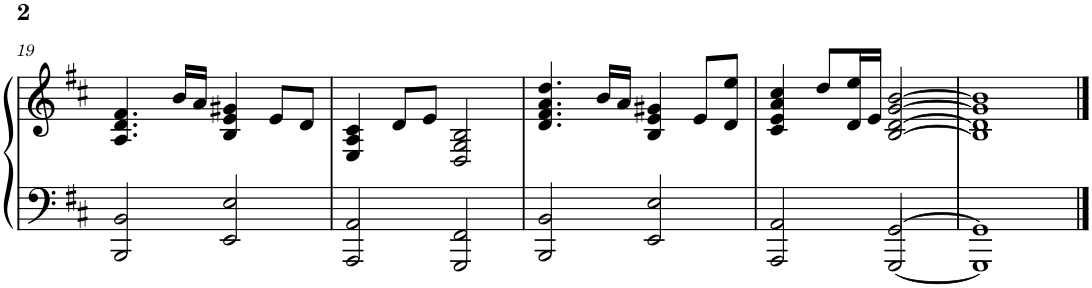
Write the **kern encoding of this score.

**kern	**kern
*part1	*part1
*staff2	*staff1
*I"Piano	*
*I'Pno	*
!!LO:PB:g=z
*clefF4	*clefG2
*k[f#c#]	*k[f#c#]
*M4/4	*M4/4
=19	=19
2BBB/ 2BB/	4.A/ 4.d/ 4.f#/
.	16b/LL
.	16a/JJ
2EE/ 2E/	4B/ 4e/ 4g#X/
.	8e/L
.	8d/J
=20	=20
2AAA/ 2AA/	4E/ 4A/ 4c#/
.	8d/L
.	8e/J
2GGG/ 2FF#/	2D/ 2G/ 2B/
=21	=21
2BBB/ 2BB/	4.d/ 4.f#/ 4.a/ 4.dd/
.	16b/LL
.	16a/JJ
2EE/ 2E/	4B/ 4e/ 4g#X/
.	8e/L
.	8d/ 8ee/J
=22	=22
*^	*^
2AAA/ 2AA/	2ryy	4c#/ 4e/ 4a/ 4cc#/	2ryy
.	.	8dd/L	.
.	.	16d/ 16ee/L	.
.	.	16e/JJ	.
[<2GGG/	[>2GG/	[2g/ [2b/	[2B/ [2d/
=23	=23	=23	=23
1GGG]	1GG]	1g] 1b]	1B] 1d]
*v	*v	*	*
*	*v	*v
==	==
*-	*-
